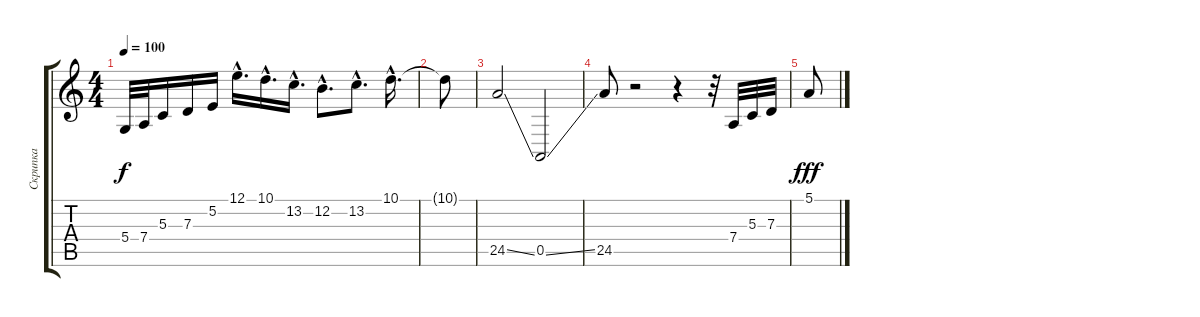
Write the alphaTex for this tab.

\track ("Скрипка" "Скрипка") {instrument violin}
\staff {score tabs}
\tuning (E4 B3 G3 D3 A2 E2) {hide}
\ts (4 4)
\tempo 100
\clef g2
\ks c
5.4.32{dy f} 7.4.32 5.3.16 7.3.16 5.2.16 12.1{hac}.16{d} 10.1{hac}.16{d} 13.2{hac}.16{d} 12.2{hac}.8{d} 13.2{hac}.8{d} 10.1{hac}.16{d} |
10.1{t}.8 |
24.5{ss}.2 0.5{ss}.2 |
24.5.8 r.2 r.4 r.32 7.4.32 5.3.32 7.3.32 |
5.1.8{dy fff}
